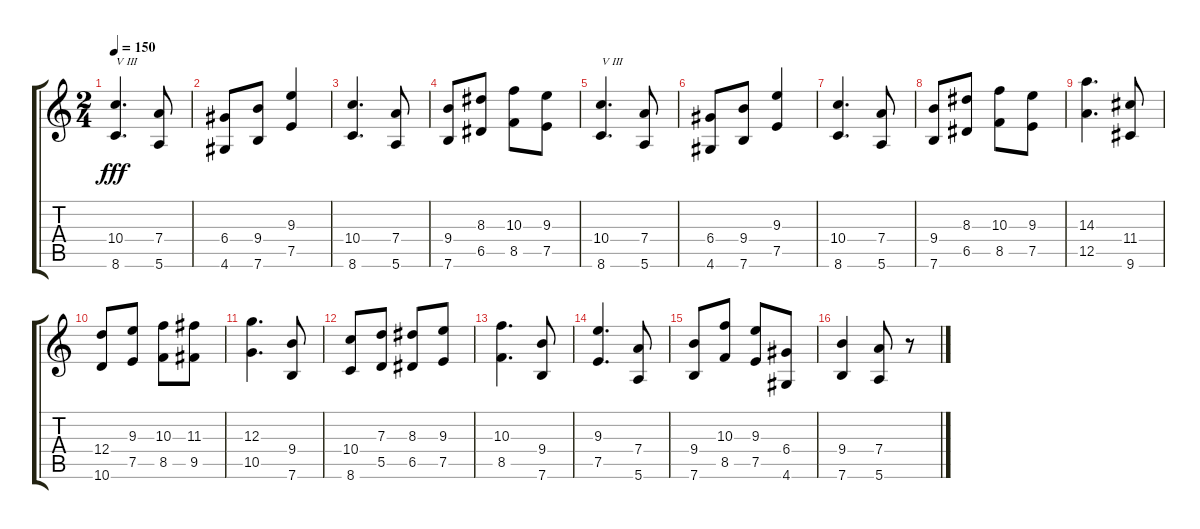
\track "" {instrument distortionguitar}
\staff {score tabs}
\tuning (E4 B3 G3 D3 A2 E2) {hide}
\ts (2 4)
\tempo 150
\clef g2
\ks c
(10.4 8.6).4{d txt "V III" dy fff} (7.4 5.6).8 |
(6.4 4.6).8 (9.4 7.6).8 (9.3 7.5).4 |
(10.4 8.6).4{d} (7.4 5.6).8 |
(9.4 7.6).8 (8.3 6.5).8 (10.3 8.5).8 (9.3 7.5).8 |
(10.4 8.6).4{d txt "V III"} (7.4 5.6).8 |
(6.4 4.6).8 (9.4 7.6).8 (9.3 7.5).4 |
(10.4 8.6).4{d} (7.4 5.6).8 |
(9.4 7.6).8 (8.3 6.5).8 (10.3 8.5).8 (9.3 7.5).8 |
(14.3 12.5).4{d} (11.4 9.6).8 |
(12.4 10.6).8 (9.3 7.5).8 (10.3 8.5).8 (11.3 9.5).8 |
(12.3 10.5).4{d} (9.4 7.6).8 |
(10.4 8.6).8 (7.3 5.5).8 (8.3 6.5).8 (9.3 7.5).8 |
(10.3 8.5).4{d} (9.4 7.6).8 |
(9.3 7.5).4{d} (7.4 5.6).8 |
(9.4 7.6).8 (10.3 8.5).8 (9.3 7.5).8 (6.4 4.6).8 |
(9.4 7.6).4 (7.4 5.6).8 r.8
